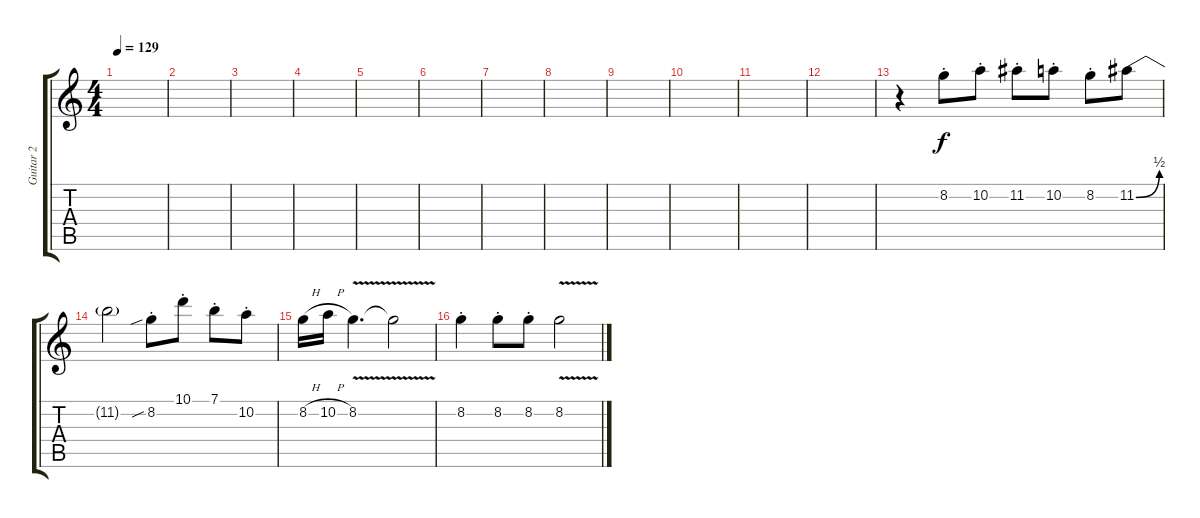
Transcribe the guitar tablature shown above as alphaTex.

\track ("Guitar 2" "Guitar 2") {instrument distortionguitar}
\staff {score tabs}
\tuning (E4 B3 G3 D3 A2 E2) {hide}
\ts (4 4)
\tempo 129
\clef g2
\ks c
|
|
|
|
|
|
|
|
|
|
|
|
r.4{balance 8} 8.2{st}.8 10.2{st}.8 11.2{st}.8 10.2{st}.8 8.2{st}.8 11.2{be (bend 0 0 60 2)}.8 |
11.2{t}.2 8.2{sib st}.8 10.1{st}.8 7.1{st}.8 10.2{st}.8 |
8.2{h}.16 10.2{h}.16 8.2{v}.4{d} 8.2{t}.2 |
8.2{st}.4 8.2{st}.8 8.2{st}.8 8.2{v}.2
